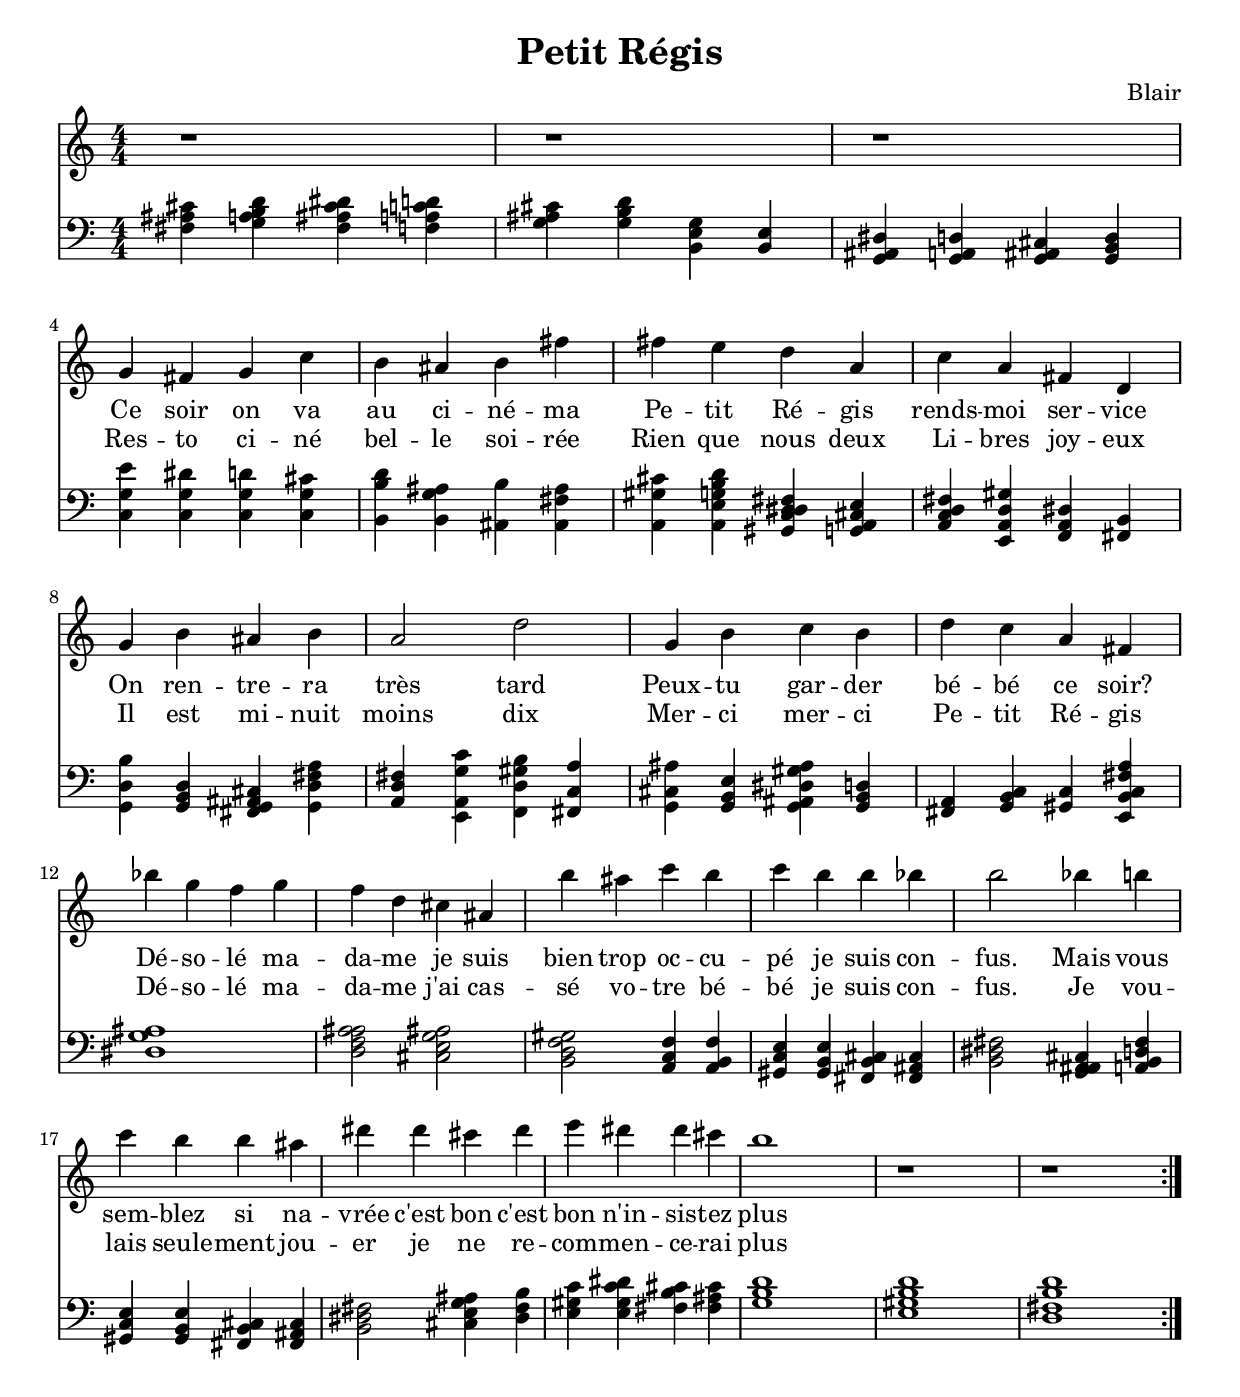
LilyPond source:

\version "2.18.2"	

noteCibleTransposition =   c   % c         % d pour Si b %  a, pour Mi b

ton = ""

indent = 0

melodie =  \relative c''{
  \key c \major
  \numericTimeSignature \time 4/4
  \repeat volta 2 {
  r1 r1 r1 \break
  g4 fis g c   b ais b fis'   fis e d a  c a fis d
  g b ais b   a2 d  g,4 b c b   d c a fis \break
  bes' g f g  f d cis ais   b' ais c b   c b b bes   b2 bes4 b  c b b ais   dis dis cis dis e  dis  dis cis  b1 | r1 | r \break }
}

pa = \lyricmode {
  Ce soir on va au ci -- né -- ma
  Pe -- tit Ré -- gis rends -- moi ser -- vice
  On ren -- tre -- ra très tard
  Peux -- tu gar -- der bé -- bé ce soir?
  Dé -- so -- lé ma -- da -- me je suis bien trop oc -- cu -- pé je suis con -- fus.
  Mais vous sem -- blez si na -- vrée c'est bon c'est bon n'in -- sis -- tez plus
}

pb = \lyricmode {
  Res -- to ci -- né bel -- le soi -- rée
  Rien que nous deux
  Li -- bres joy -- eux
  Il est mi -- nuit moins dix
  Mer -- ci mer -- ci Pe -- tit Ré -- gis
  Dé -- so -- lé ma -- da -- me j'ai cas -- sé vo -- tre bé -- bé  je suis con -- fus.
  Je vou -- lais seule -- ment jou -- er je ne re -- com -- men -- ce -- rai plus
}

harmonie = \relative c {
  \key c \major
  \clef F \time 4/4 \numericTimeSignature
  \repeat volta 2 {
  <fis ais cis>4 <g b d a> <fis ais cis dis> <f a c d>
  <g ais cis> <g b d> <g e b> <e b>
  <g, ais dis> <g a d> <g ais cis> <g d' b>
  %
  <c g' e'>4 <c g' dis'> <c g' d'> <c g' cis>
  <b b' d> <b g' ais>  <ais b'> <ais fis' ais>
  <a gis' cis> <a e' g b d> <gis dis' c dis fis> <a e' cis g>
  <a c d fis> <e a d gis> <f dis' a> <fis b>
  <g d' b'> <g b d> <fis ais cis g> <g d' fis a>
  <a d fis> <e a g' c> <f d' gis b> <fis c' a'>
  <g cis ais'> <g b e> <g ais dis gis ais> <g b d>
  <a fis> <b g c> <c gis> <e, b' c fis a>
  %
  <dis' ais' g>1
  <d a' f ais>2 <cis e g ais>
  <b d f gis>2 <a c f>4 <a b f'>
  <gis c e> <gis b e> <fis b cis> <fis ais cis>
  <b dis fis>2 <ais cis g ais>4 <a b d fis>
  <gis c e> <gis b e> <fis b cis > <fis ais cis>
  <b dis fis>2 <cis e g ais>4 <dis fis b>
  <e gis c> <e gis dis' c> <fis cis' b> <fis cis' ais>
  <g b d>1
  <e gis b d>
  <fis d b' d>}
}



\header {
  title = #(string-append "Petit Régis" ton )
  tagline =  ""
  composer = "Blair"
}



\score{
  <<
    %\new ChordNames {
    %  \transpose c \noteCibleTransposition{
%	\harmonie
 %     }
 %   }
    \new Voice = "one" { 
      \transpose c \noteCibleTransposition {
      \melodie
      }
    }
    \new Lyrics \lyricsto "one" {
      \pa
    }
    \new Lyrics \lyricsto "one" {
      \pb
    }
    \new Staff {
      \transpose c \noteCibleTransposition{
	\harmonie
      }
    }
    
  >>
  \layout{ \context {      \Score      proportionalNotationDuration = #(ly:make-moment 4 30     )   } }
}






\score {
  <<
    \new Staff \with {midiInstrument = #"electric piano 1"}<< \unfoldRepeats{\melodie}  >>
    \new Staff \with {midiInstrument = #"electric piano 1"} <<  \unfoldRepeats{\transpose c c \harmonie} >> 
  >>
\midi{ \tempo 4 = 80 }
}